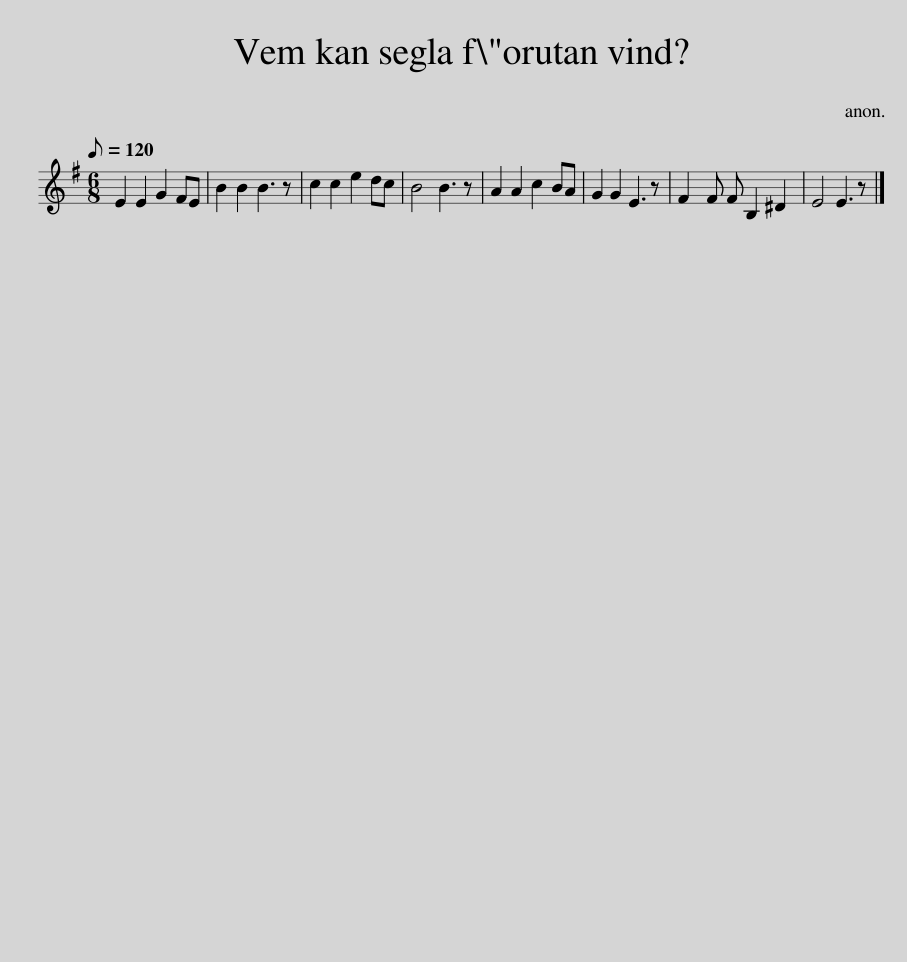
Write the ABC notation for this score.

X:1
L:1/8
Q:1/8=120
M:6/8
I:linebreak $
K:Emin
V:1 treble
V:1
 E2 E2 G2 FE | B2 B2 B3 z | c2 c2 e2 dc | B4 B3 z | A2 A2 c2 BA | %5
 G2 G2 E3 z | F2 F F B,2 ^D2 | E4 E3 z |] %8
